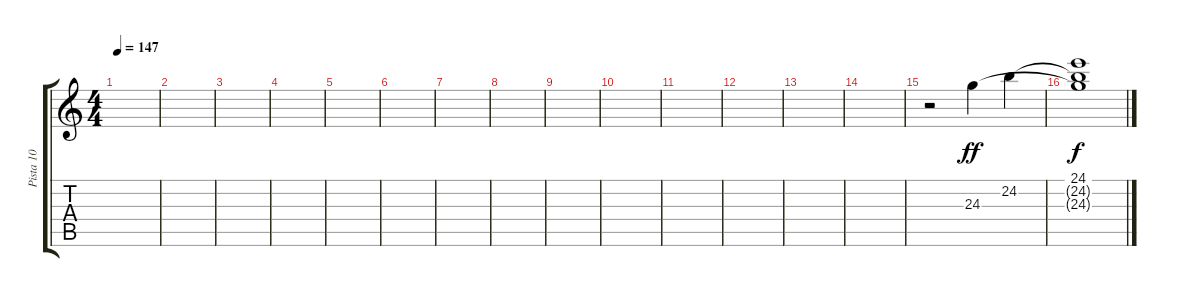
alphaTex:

\track ("Pista 10" "Pista 10") {instrument seashore}
\staff {score tabs}
\tuning (E4 B3 G3 D3 A2 E2) {hide}
\ts (4 4)
\tempo 147
\clef g2
\ks c
|
|
|
|
|
|
|
|
|
|
|
|
|
|
r.2 24.3.4{dy ff} 24.2.4 |
(24.1 24.2{t} 24.3{t}).1{dy f}
